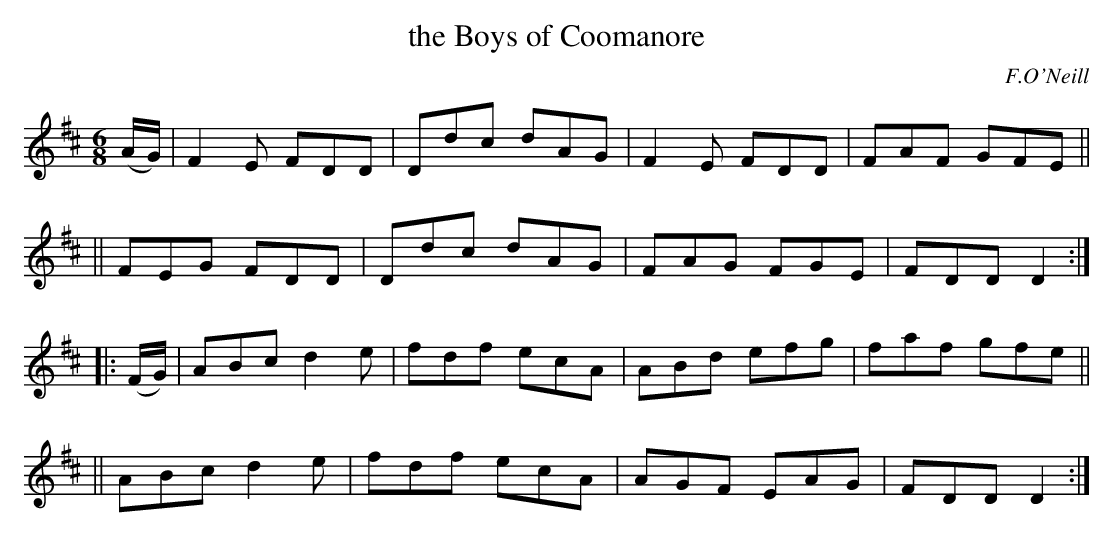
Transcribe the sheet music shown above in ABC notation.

X:1
T: the Boys of Coomanore
O: F.O'Neill
M: 6/8
L: 1/8
K: D
(A/G/) \
|  F2E FDD | Ddc dAG | F2E FDD | FAF GFE ||
|| FEG FDD | Ddc dAG | FAG FGE | FDD D2 :|
|: (F/G/) \
|  ABc d2e | fdf ecA | ABd efg | faf gfe ||
|| ABc d2e | fdf ecA | AGF EAG | FDD D2 :|
